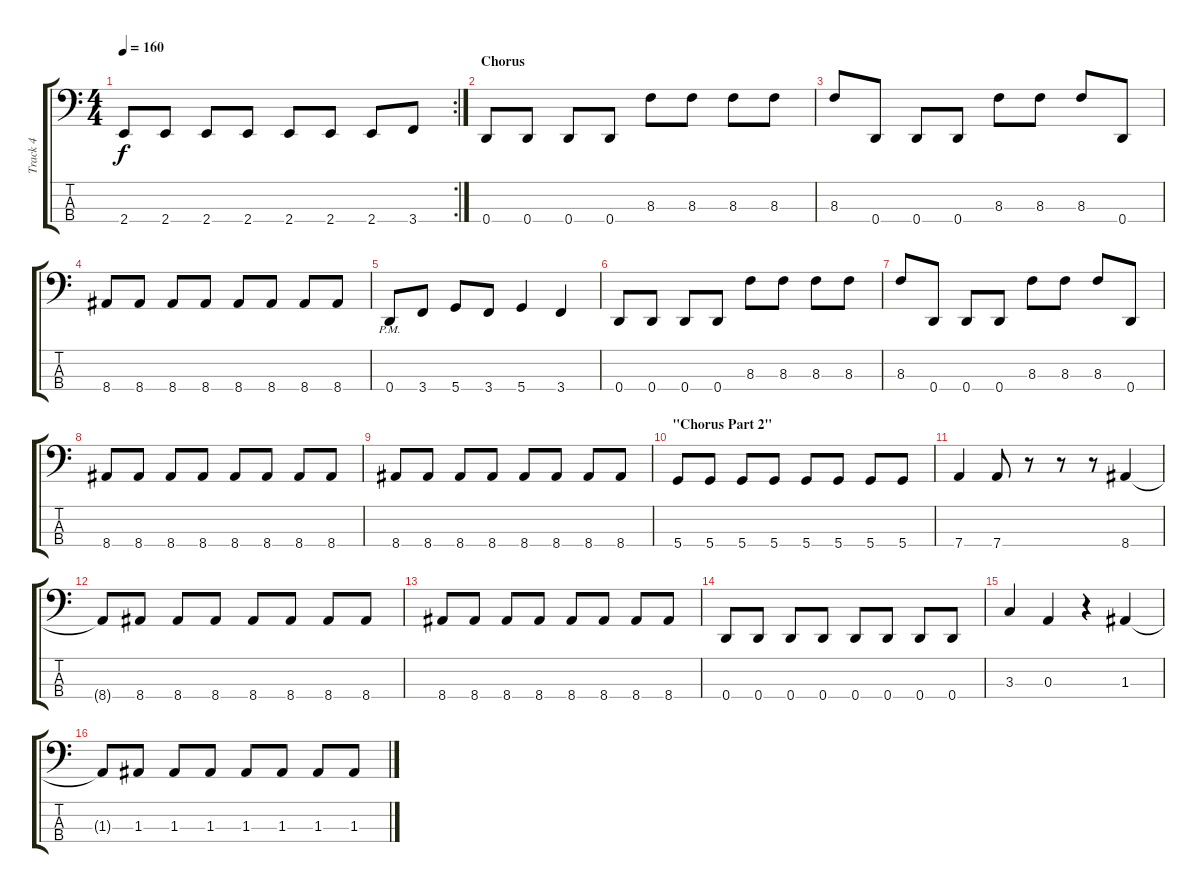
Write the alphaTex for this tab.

\track ("Track 4" "Track 4") {instrument electricbassfinger}
\staff {score tabs}
\tuning (G2 D2 A1 D1) {hide}
\rc 2
\ts (4 4)
\tempo 160
\clef f4
\ks c
2.4.8{dy f} 2.4.8 2.4.8 2.4.8 2.4.8 2.4.8 2.4.8 3.4.8 |
\section ("" "Chorus")
0.4.8 0.4.8 0.4.8 0.4.8 8.3.8 8.3.8 8.3.8 8.3.8 |
8.3.8 0.4.8 0.4.8 0.4.8 8.3.8 8.3.8 8.3.8 0.4.8 |
8.4.8 8.4.8 8.4.8 8.4.8 8.4.8 8.4.8 8.4.8 8.4.8 |
0.4{pm}.8 3.4.8 5.4.8 3.4.8 5.4.4 3.4.4 |
0.4.8 0.4.8 0.4.8 0.4.8 8.3.8 8.3.8 8.3.8 8.3.8 |
8.3.8 0.4.8 0.4.8 0.4.8 8.3.8 8.3.8 8.3.8 0.4.8 |
8.4.8 8.4.8 8.4.8 8.4.8 8.4.8 8.4.8 8.4.8 8.4.8 |
8.4.8 8.4.8 8.4.8 8.4.8 8.4.8 8.4.8 8.4.8 8.4.8 |
\section ("" "\"Chorus Part 2\"")
5.4.8 5.4.8 5.4.8 5.4.8 5.4.8 5.4.8 5.4.8 5.4.8 |
7.4.4 7.4.8 r.8 r.8 r.8 8.4.4 |
8.4{t}.8 8.4.8 8.4.8 8.4.8 8.4.8 8.4.8 8.4.8 8.4.8 |
8.4.8 8.4.8 8.4.8 8.4.8 8.4.8 8.4.8 8.4.8 8.4.8 |
0.4.8 0.4.8 0.4.8 0.4.8 0.4.8 0.4.8 0.4.8 0.4.8 |
3.3.4 0.3.4 r.4 1.3.4 |
1.3{t}.8 1.3.8 1.3.8 1.3.8 1.3.8 1.3.8 1.3.8 1.3.8
